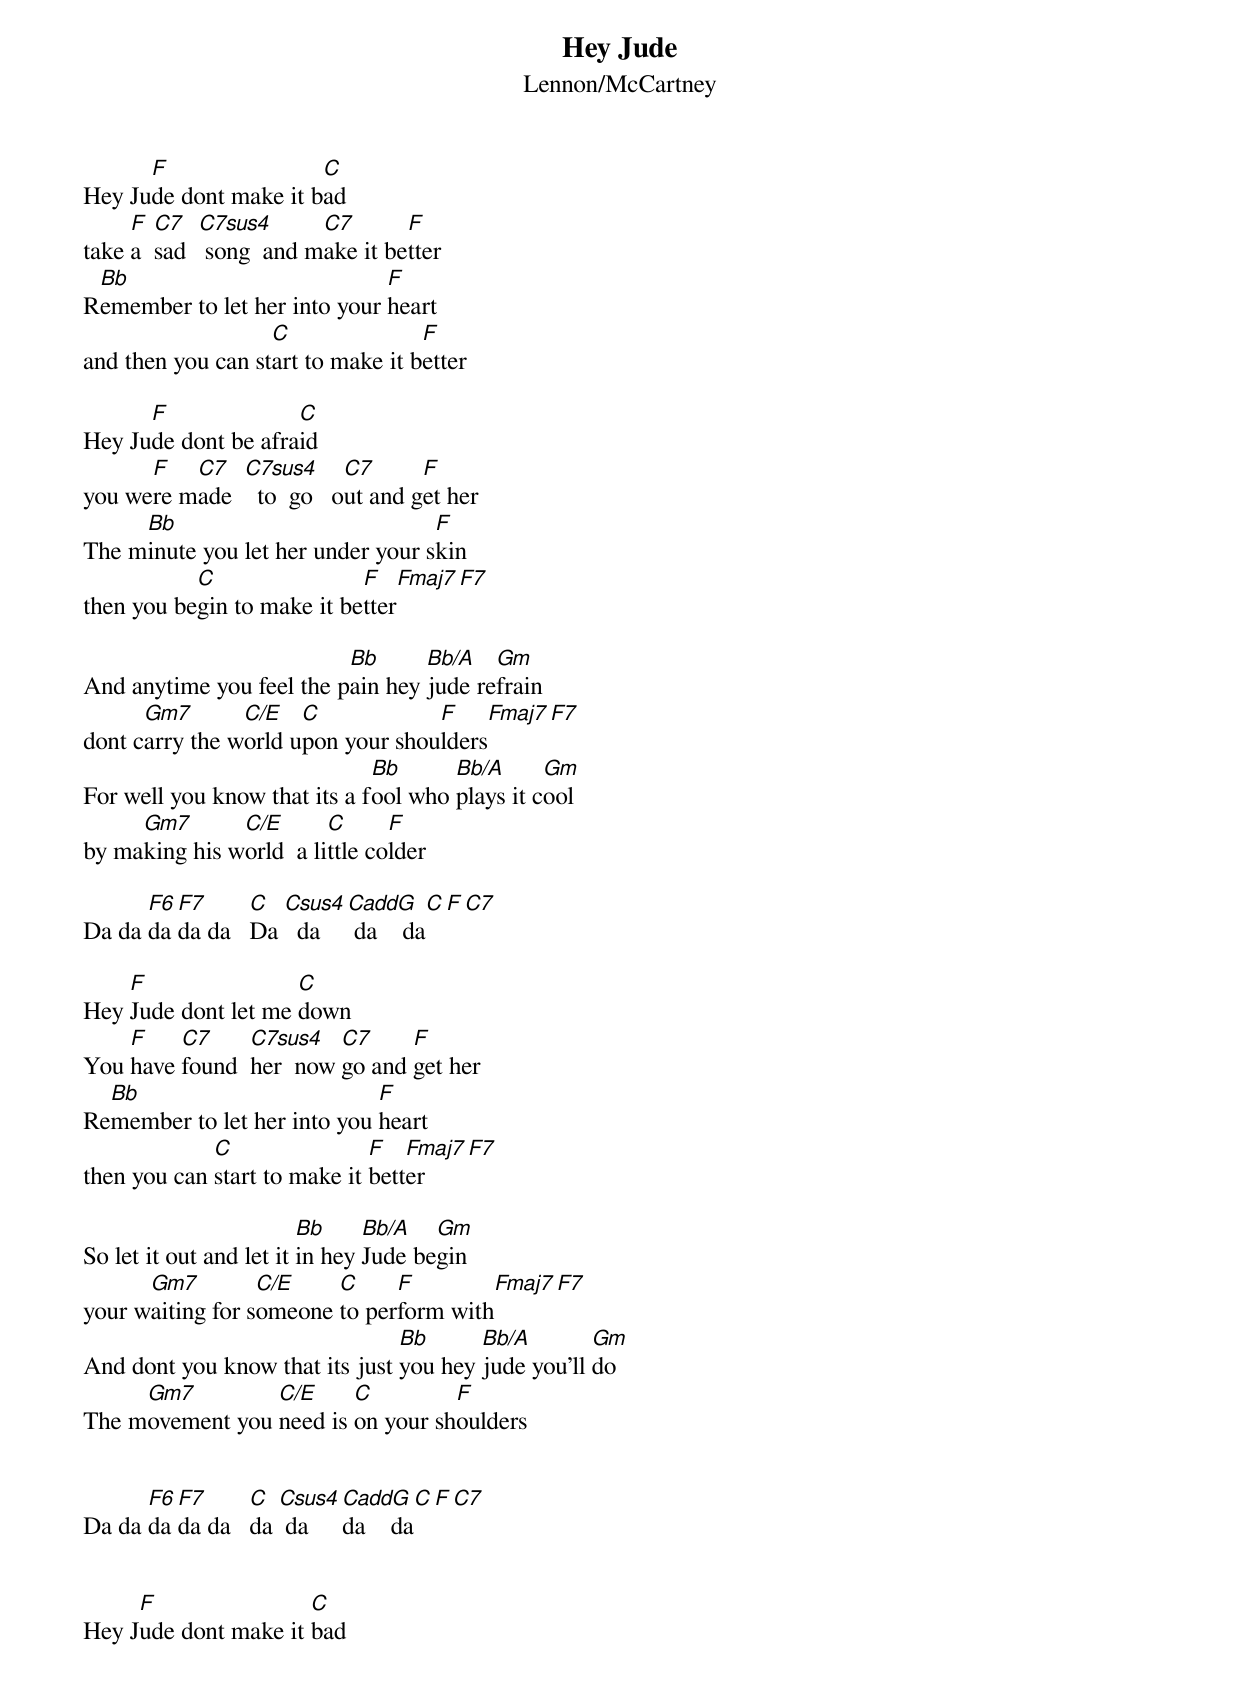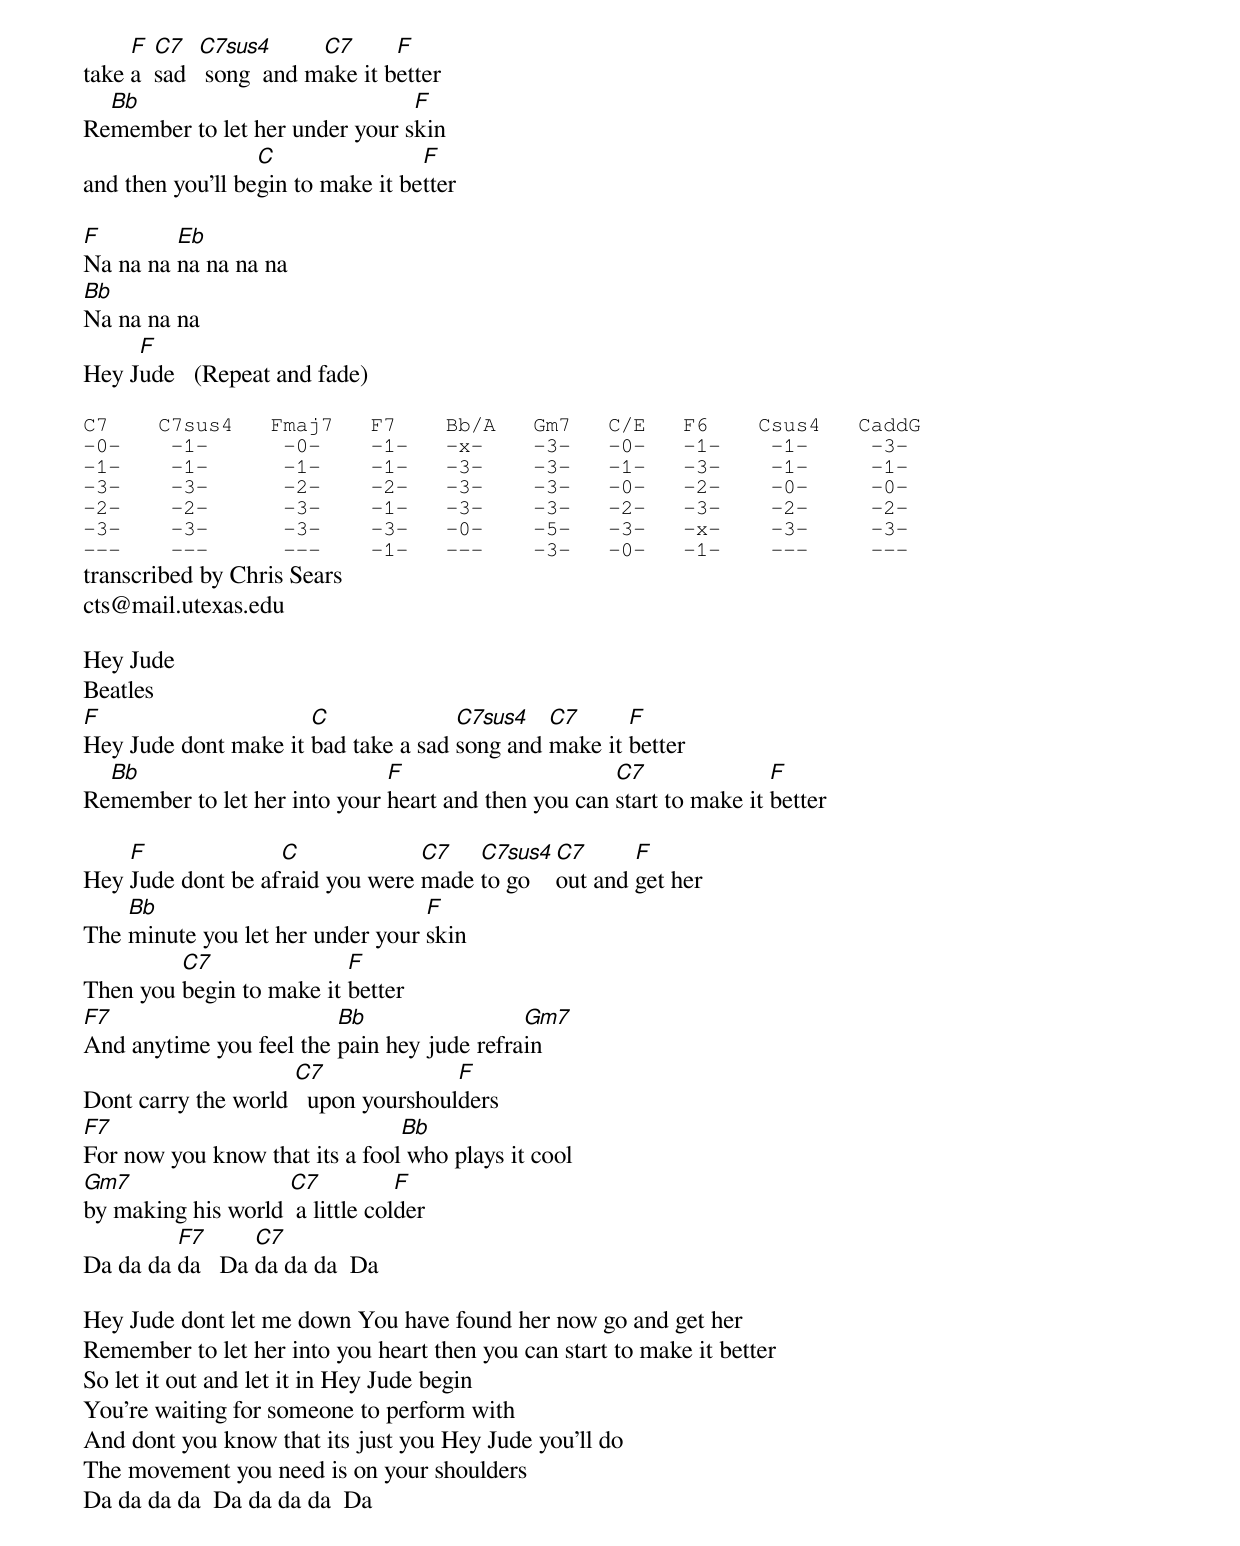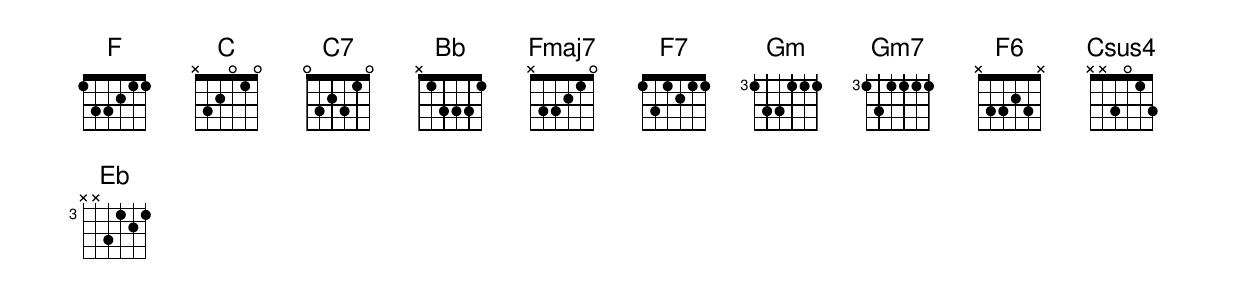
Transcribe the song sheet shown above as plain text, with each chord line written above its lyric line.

Hey Jude
Lennon/McCartney
      F                C
Hey Jude dont make it bad
     F  C7   C7sus4      C7       F
take a  sad   song  and make it better
 Bb                           F
Remember to let her into your heart
                   C               F
and then you can start to make it better

      F              C
Hey Jude dont be afraid
      F   C7   C7sus4      C7      F
you were made    to  go   out and get her
     Bb                            F
The minute you let her under your skin
           C                F   Fmaj7 F7
then you begin to make it better

                          Bb      Bb/A   Gm
And anytime you feel the pain hey jude refrain
      Gm7       C/E   C            F    Fmaj7 F7
dont carry the world upon your shoulders
                              Bb      Bb/A      Gm
For well you know that its a fool who plays it cool
     Gm7       C/E       C      F
by making his world  a little colder

      F6 F7      C  Csus4  CaddG       C  F  C7
Da da da da da   Da   da    da    da

    F                C
Hey Jude dont let me down
    F    C7     C7sus4   C7     F
You have found  her  now go and get her
  Bb                         F
Remember to let her into you heart
             C                F   Fmaj7  F7
then you can start to make it better

                         Bb     Bb/A   Gm
So let it out and let it in hey Jude begin
      Gm7         C/E    C     F         Fmaj7  F7
your waiting for someone to perform with
                                Bb      Bb/A        Gm
And dont you know that its just you hey jude you'll do
     Gm7         C/E     C         F
The movement you need is on your shoulders


      F6 F7      C  Csus4 CaddG    C  F  C7
Da da da da da   da  da   da    da


     F                C
Hey Jude dont make it bad
     F  C7   C7sus4      C7      F
take a  sad   song  and make it better
  Bb                            F
Remember to let her under your skin
                  C                F
and then you'll begin to make it better

F        Eb
Na na na na na na na
Bb
Na na na na
     F
Hey Jude   (Repeat and fade)

C7    C7sus4   Fmaj7   F7    Bb/A   Gm7   C/E   F6    Csus4   CaddG
-0-    -1-      -0-    -1-   -x-    -3-   -0-   -1-    -1-     -3-
-1-    -1-      -1-    -1-   -3-    -3-   -1-   -3-    -1-     -1-
-3-    -3-      -2-    -2-   -3-    -3-   -0-   -2-    -0-     -0-
-2-    -2-      -3-    -1-   -3-    -3-   -2-   -3-    -2-     -2-
-3-    -3-      -3-    -3-   -0-    -5-   -3-   -x-    -3-     -3-
---    ---      ---    -1-   ---    -3-   -0-   -1-    ---     ---
transcribed by Chris Sears
cts@mail.utexas.edu

Hey Jude
Beatles
F                     C              C7sus4   C7      F
Hey Jude dont make it bad take a sad song and make it better
  Bb                          F                      C7               F
Remember to let her into your heart and then you can start to make it better

    F              C             C7   C7sus4  C7      F
Hey Jude dont be afraid you were made to go   out and get her
    Bb                            F
The minute you let her under your skin
         C7               F
Then you begin to make it better
F7                       Bb                 Gm7
And anytime you feel the pain hey jude refrain
                     C7              F
Dont carry the world   upon yourshoulders
F7                              Bb
For now you know that its a fool who plays it cool
Gm7                 C7           F
by making his world  a little colder
         F7      C7
Da da da da   Da da da da  Da

Hey Jude dont let me down You have found her now go and get her
Remember to let her into you heart then you can start to make it better
So let it out and let it in Hey Jude begin
You're waiting for someone to perform with
And dont you know that its just you Hey Jude you'll do
The movement you need is on your shoulders
Da da da da  Da da da da  Da
